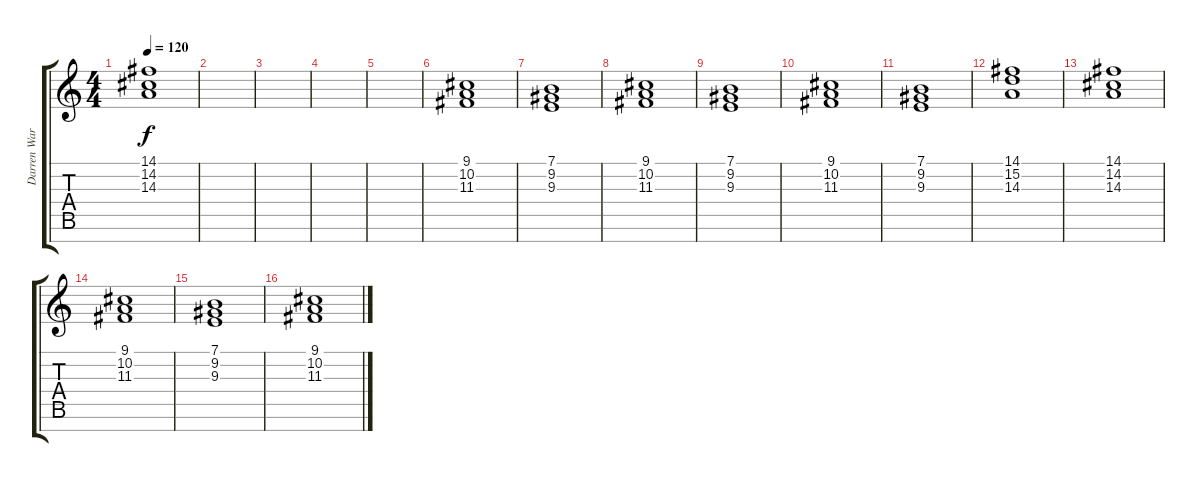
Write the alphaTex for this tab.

\track ("Darren Warton" "Darren War") {instrument churchorgan}
\staff {score tabs}
\tuning (E4 B3 G3 D3 A2 E2 B1) {hide}
\ts (4 4)
\tempo 120
\clef g2
\ks c
(14.1{t} 14.2{t} 14.3{t}).1{dy f} |
|
|
|
|
(9.1 10.2 11.3).1 |
(7.1 9.2 9.3).1 |
(9.1 10.2 11.3).1 |
(7.1 9.2 9.3).1 |
(9.1 10.2 11.3).1 |
(7.1 9.2 9.3).1 |
(14.1 15.2 14.3).1 |
(14.1 14.2 14.3).1 |
(9.1 10.2 11.3).1 |
(7.1 9.2 9.3).1 |
(9.1 10.2 11.3).1
